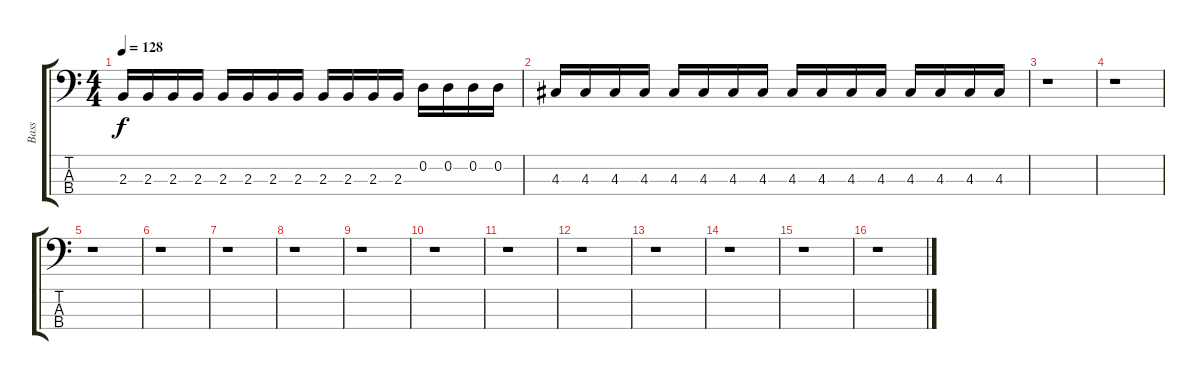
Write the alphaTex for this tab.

\track ("Bass" "Bass") {instrument synthbass1}
\staff {score tabs}
\tuning (G2 D2 A1 E1) {hide}
\ts (4 4)
\tempo 128
\clef f4
\ks c
2.3.16{dy f} 2.3.16 2.3.16 2.3.16 2.3.16 2.3.16 2.3.16 2.3.16 2.3.16 2.3.16 2.3.16 2.3.16 0.2.16 0.2.16 0.2.16 0.2.16 |
4.3.16 4.3.16 4.3.16 4.3.16 4.3.16 4.3.16 4.3.16 4.3.16 4.3.16 4.3.16 4.3.16 4.3.16 4.3.16 4.3.16 4.3.16 4.3.16 |
r.1 |
r.1 |
r.1 |
r.1 |
r.1 |
r.1 |
r.1 |
r.1 |
r.1 |
r.1 |
r.1 |
r.1 |
r.1 |
r.1
